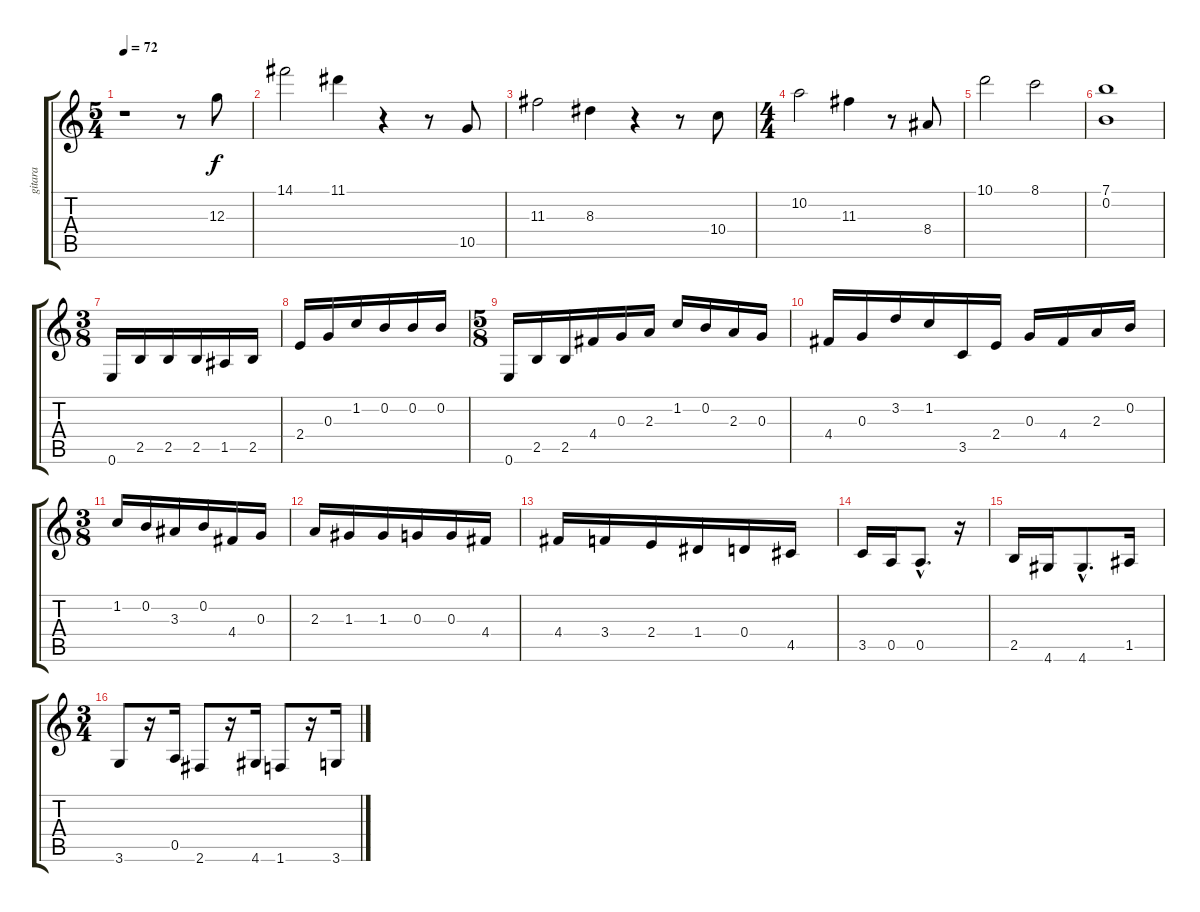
\track ("gitara" "gitara") {instrument acousticguitarnylon}
\staff {score tabs}
\tuning (E4 B3 G3 D3 A2 E2) {hide}
\ts (5 4)
\tempo 72
\clef g2
\ks c
r.1{dy f instrument acousticguitarnylon} r.8 12.3.8 |
14.1.2 11.1.4 r.4 r.8 10.5.8 |
11.3.2 8.3.4 r.4 r.8 10.4.8 |
\ts (4 4)
10.2.2 11.3.4 r.8 8.4.8 |
10.1.2 8.1.2 |
(7.1 0.2).1 |
\ts (3 8)
0.6.16 2.5.16 2.5.16 2.5.16 1.5.16 2.5.16 |
2.4.16 0.3.16 1.2.16 0.2.16 0.2.16 0.2.16 |
\ts (5 8)
0.6.16 2.5.16 2.5.16 4.4.16 0.3.16 2.3.16 1.2.16 0.2.16 2.3.16 0.3.16 |
4.4.16 0.3.16 3.2.16 1.2.16 3.5.16 2.4.16 0.3.16 4.4.16 2.3.16 0.2.16 |
\ts (3 8)
1.2.16 0.2.16 3.3.16 0.2.16 4.4.16 0.3.16 |
2.3.16 1.3.16 1.3.16 0.3.16 0.3.16 4.4.16 |
4.4.16 3.4.16 2.4.16 1.4.16 0.4.16 4.5.16 |
3.5.16 0.5.16 0.5{hac}.8{d} r.16 |
2.5.16 4.6.16 4.6{hac}.8{d} 1.5.16 |
\ts (3 4)
3.6.8 r.16 0.5.16 2.6.8 r.16 4.6.16 1.6.8 r.16 3.6.16
